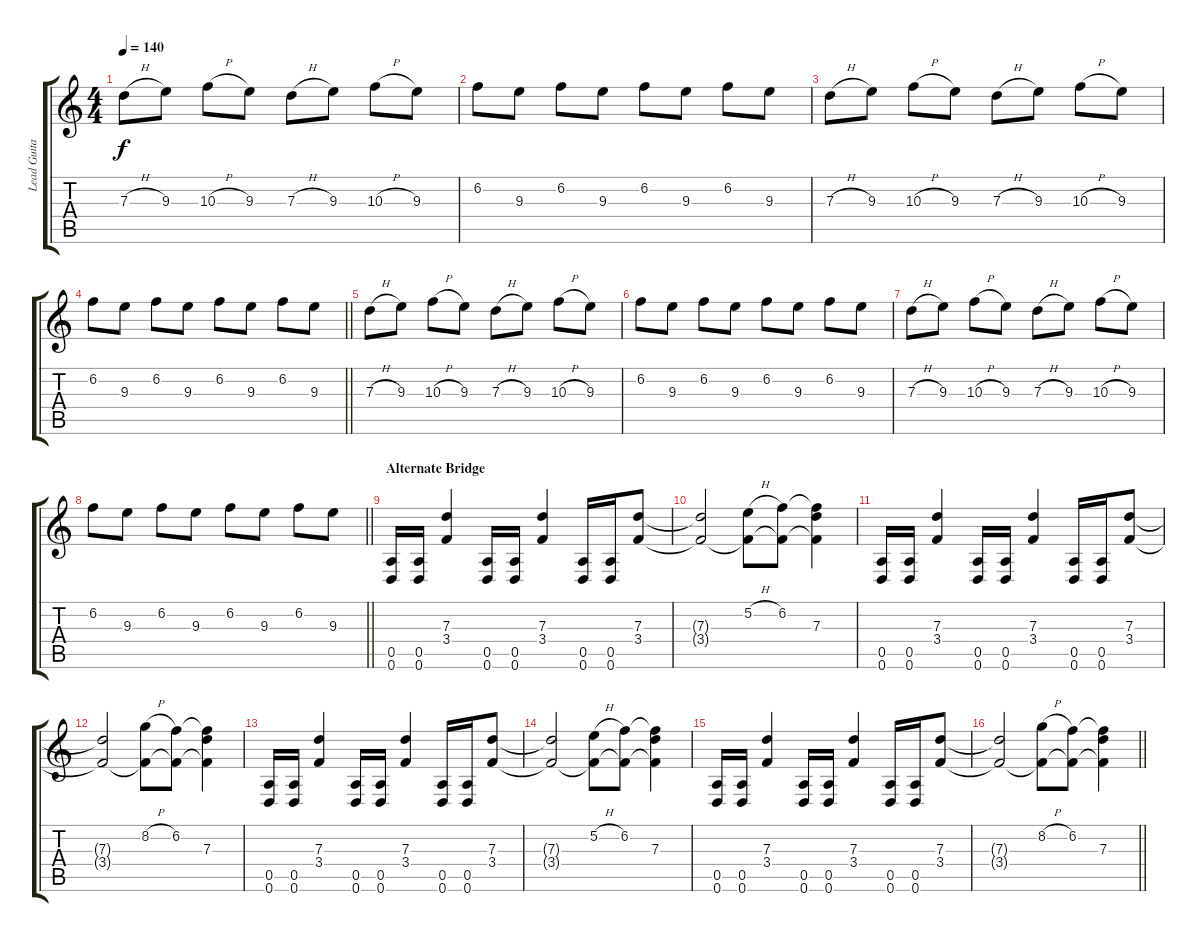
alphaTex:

\track ("Lead Guitar" "Lead Guita") {instrument distortionguitar}
\staff {score tabs}
\tuning (E4 B3 G3 D3 A2 D2) {hide}
\ts (4 4)
\tempo 140
\clef g2
\ks c
7.3{h}.8{dy f} 9.3.8 10.3{h}.8 9.3.8 7.3{h}.8 9.3.8 10.3{h}.8 9.3.8 |
6.2.8 9.3.8 6.2.8 9.3.8 6.2.8 9.3.8 6.2.8 9.3.8 |
7.3{h}.8 9.3.8 10.3{h}.8 9.3.8 7.3{h}.8 9.3.8 10.3{h}.8 9.3.8 |
\barLineRight lightlight
6.2.8 9.3.8 6.2.8 9.3.8 6.2.8 9.3.8 6.2.8 9.3.8 |
7.3{h}.8 9.3.8 10.3{h}.8 9.3.8 7.3{h}.8 9.3.8 10.3{h}.8 9.3.8 |
6.2.8 9.3.8 6.2.8 9.3.8 6.2.8 9.3.8 6.2.8 9.3.8 |
7.3{h}.8 9.3.8 10.3{h}.8 9.3.8 7.3{h}.8 9.3.8 10.3{h}.8 9.3.8 |
\barLineRight lightlight
6.2.8 9.3.8 6.2.8 9.3.8 6.2.8 9.3.8 6.2.8 9.3.8 |
\section ("" "Alternate Bridge")
(0.5 0.6).16{volume 13} (0.5 0.6).16 (7.3 3.4).4 (0.5 0.6).16 (0.5 0.6).16 (7.3 3.4).4 (0.5 0.6).16 (0.5 0.6).16 (7.3 3.4).8 |
(7.3{t} 3.4{t}).2 (5.2{h} 3.4{t}).8 (6.2 3.4{t}).8 (6.2{t} 7.3 3.4{t}).4 |
(0.5 0.6).16 (0.5 0.6).16 (7.3 3.4).4 (0.5 0.6).16 (0.5 0.6).16 (7.3 3.4).4 (0.5 0.6).16 (0.5 0.6).16 (7.3 3.4).8 |
(7.3{t} 3.4{t}).2 (8.2{h} 3.4{t}).8 (6.2 3.4{t}).8 (6.2{t} 7.3 3.4{t}).4 |
(0.5 0.6).16{volume 13} (0.5 0.6).16 (7.3 3.4).4 (0.5 0.6).16 (0.5 0.6).16 (7.3 3.4).4 (0.5 0.6).16 (0.5 0.6).16 (7.3 3.4).8 |
(7.3{t} 3.4{t}).2 (5.2{h} 3.4{t}).8 (6.2 3.4{t}).8 (6.2{t} 7.3 3.4{t}).4 |
(0.5 0.6).16 (0.5 0.6).16 (7.3 3.4).4 (0.5 0.6).16 (0.5 0.6).16 (7.3 3.4).4 (0.5 0.6).16 (0.5 0.6).16 (7.3 3.4).8 |
\barLineRight lightlight
(7.3{t} 3.4{t}).2 (8.2{h} 3.4{t}).8 (6.2 3.4{t}).8 (6.2{t} 7.3 3.4{t}).4
